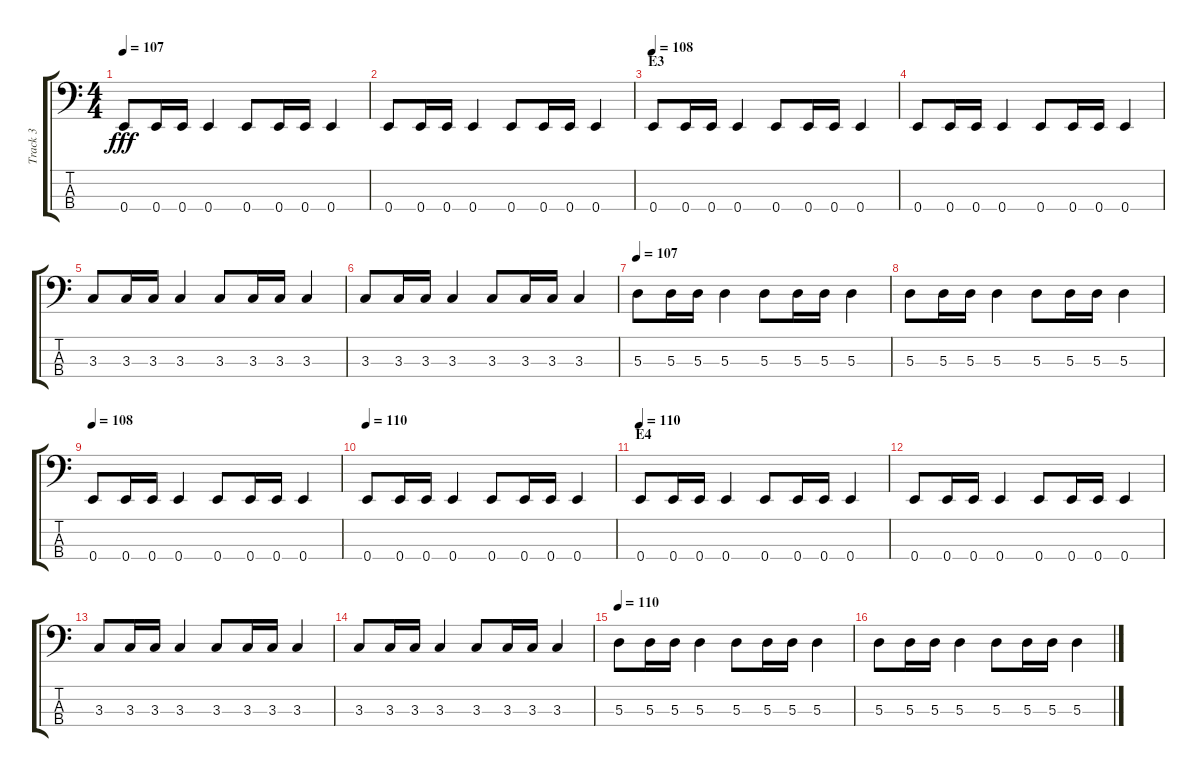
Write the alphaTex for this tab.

\track ("Track 3" "Track 3") {instrument electricbassfinger}
\staff {score tabs}
\tuning (G2 D2 A1 E1) {hide}
\ts (4 4)
\tempo 107
\clef f4
\ks c
0.4.8{dy fff} 0.4.16 0.4.16 0.4.4 0.4.8 0.4.16 0.4.16 0.4.4 |
0.4.8 0.4.16 0.4.16 0.4.4 0.4.8 0.4.16 0.4.16 0.4.4 |
\section ("" "E3")
\tempo 108
0.4.8 0.4.16 0.4.16 0.4.4 0.4.8 0.4.16 0.4.16 0.4.4 |
0.4.8 0.4.16 0.4.16 0.4.4 0.4.8 0.4.16 0.4.16 0.4.4 |
3.3.8 3.3.16 3.3.16 3.3.4 3.3.8 3.3.16 3.3.16 3.3.4 |
3.3.8 3.3.16 3.3.16 3.3.4 3.3.8 3.3.16 3.3.16 3.3.4 |
\tempo 107
5.3.8 5.3.16 5.3.16 5.3.4 5.3.8 5.3.16 5.3.16 5.3.4 |
5.3.8 5.3.16 5.3.16 5.3.4 5.3.8 5.3.16 5.3.16 5.3.4 |
\tempo 108
0.4.8 0.4.16 0.4.16 0.4.4 0.4.8 0.4.16 0.4.16 0.4.4 |
\tempo 110
0.4.8 0.4.16 0.4.16 0.4.4 0.4.8 0.4.16 0.4.16 0.4.4 |
\section ("" "E4")
\tempo 110
0.4.8 0.4.16 0.4.16 0.4.4 0.4.8 0.4.16 0.4.16 0.4.4 |
0.4.8 0.4.16 0.4.16 0.4.4 0.4.8 0.4.16 0.4.16 0.4.4 |
3.3.8 3.3.16 3.3.16 3.3.4 3.3.8 3.3.16 3.3.16 3.3.4 |
3.3.8 3.3.16 3.3.16 3.3.4 3.3.8 3.3.16 3.3.16 3.3.4 |
\tempo 110
5.3.8 5.3.16 5.3.16 5.3.4 5.3.8 5.3.16 5.3.16 5.3.4 |
5.3.8 5.3.16 5.3.16 5.3.4 5.3.8 5.3.16 5.3.16 5.3.4
